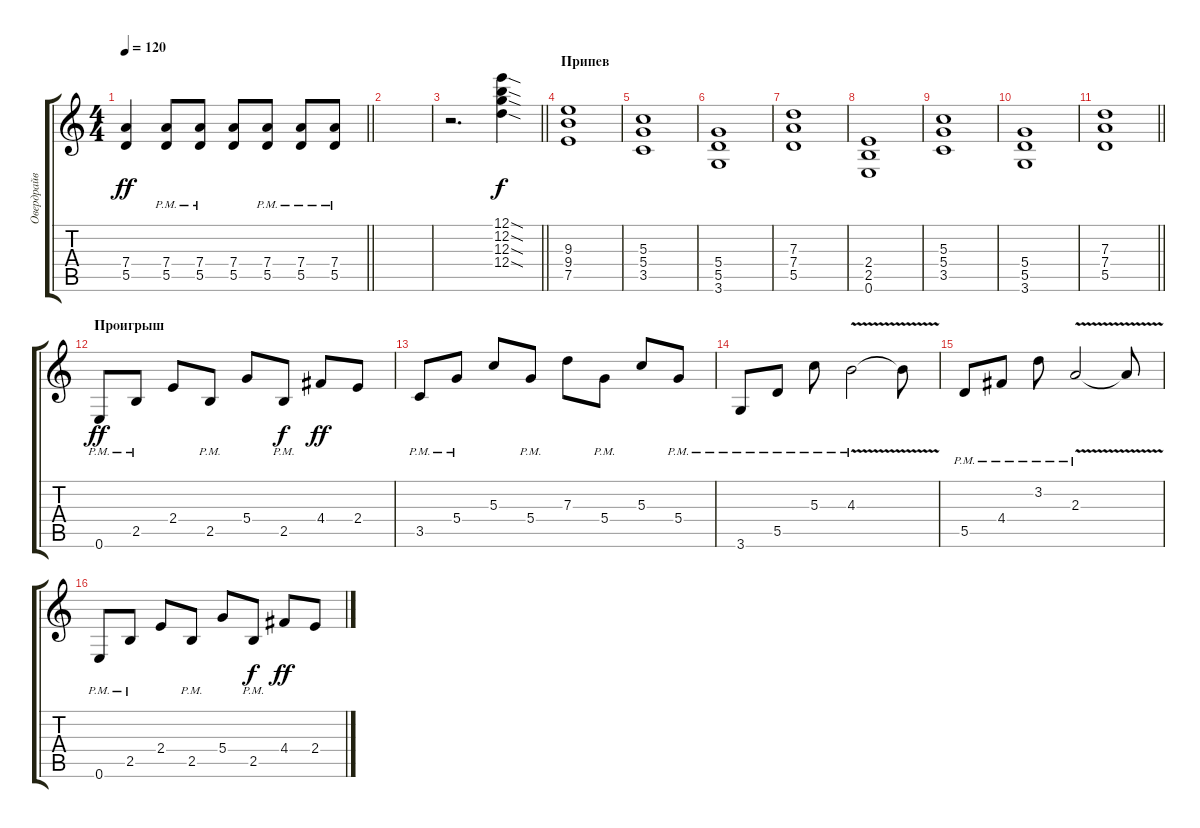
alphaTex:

\track ("Овердрайв" "Овердрайв") {instrument overdrivenguitar}
\staff {score tabs}
\tuning (E4 B3 G3 D3 A2 E2) {hide}
\ts (4 4)
\tempo 120
\clef g2
\barLineRight lightlight
\ks c
(7.4 5.5).4{dy ff} (7.4{pm} 5.5{pm}).8 (7.4{pm} 5.5{pm}).8 (7.4 5.5).8 (7.4{pm} 5.5{pm}).8 (7.4{pm} 5.5{pm}).8 (7.4{pm} 5.5{pm}).8 |
|
\barLineRight lightlight
r.2{d} (12.1{sod} 12.2{sod} 12.3{sod} 12.4{sod}).4{dy f} |
\section ("" "Припев")
(9.3 9.4 7.5).1 |
(5.3 5.4 3.5).1 |
(5.4 5.5 3.6).1 |
(7.3 7.4 5.5).1 |
(2.4 2.5 0.6).1 |
(5.3 5.4 3.5).1 |
(5.4 5.5 3.6).1 |
\barLineRight lightlight
(7.3 7.4 5.5).1 |
\section ("" "Проигрыш")
0.6{pm}.8{dy ff} 2.5{pm}.8 2.4.8 2.5{pm}.8 5.4.8 2.5{pm}.8{dy f} 4.4.8{dy ff} 2.4.8 |
3.5{pm}.8 5.4{pm}.8 5.3.8 5.4{pm}.8 7.3.8 5.4{pm}.8 5.3.8 5.4{pm}.8 |
3.6{pm}.8 5.5{pm}.8 5.3{pm}.8 4.3{v pm}.2 4.3{t}.8 |
5.5{pm}.8 4.4{pm}.8 3.2{pm}.8 2.3{v pm}.2 2.3{t}.8 |
0.6{pm}.8 2.5{pm}.8 2.4.8 2.5{pm}.8 5.4.8 2.5{pm}.8{dy f} 4.4.8{dy ff} 2.4.8
